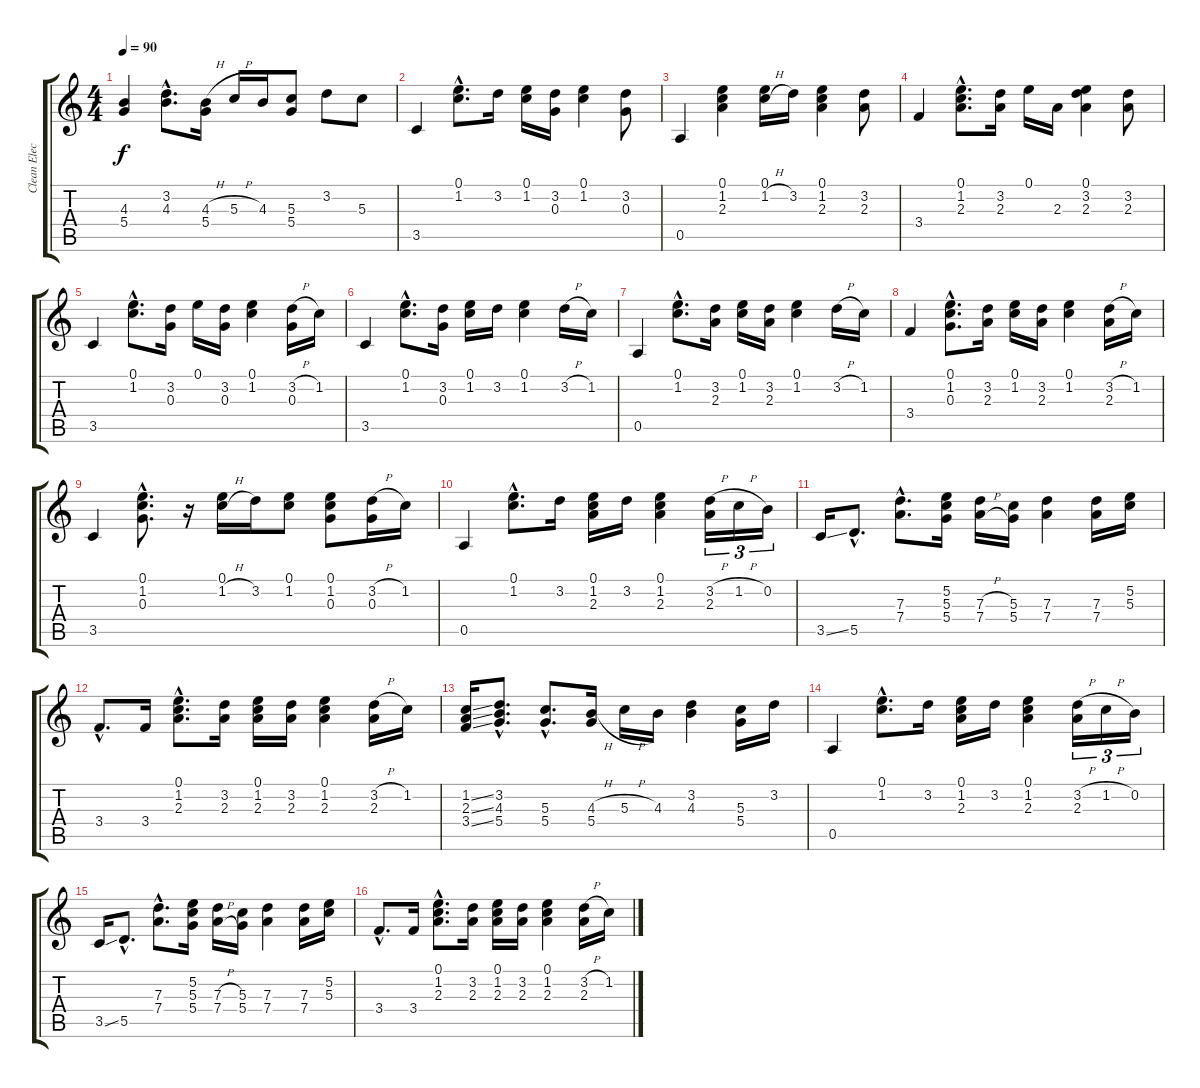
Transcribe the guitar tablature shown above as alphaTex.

\track ("Clean Electric" "Clean Elec") {instrument electricguitarclean}
\staff {score tabs}
\tuning (E4 B3 G3 D3 A2 E2) {hide}
\ts (4 4)
\tempo 90
\clef g2
\ks c
(4.3 5.4).4{dy f} (3.2{hac} 4.3{hac}).8{d} (4.3{h} 5.4).16 5.3{h}.16 4.3.16 (5.3 5.4).8 3.2.8 5.3.8 |
3.5.4 (0.1{hac} 1.2{hac}).8{d} 3.2.16 (0.1 1.2).16 (3.2 0.3).16 (0.1 1.2).4 (3.2 0.3).8 |
0.5.4 (0.1 1.2 2.3).4 (0.1 1.2{h}).16 3.2.16 (0.1 1.2 2.3).4 (3.2 2.3).8 |
3.4.4 (0.1{hac} 1.2{hac} 2.3{hac}).8{d} (3.2 2.3).16 0.1.16 2.3.16 (0.1 3.2 2.3).4 (3.2 2.3).8 |
3.5.4 (0.1{hac} 1.2{hac}).8{d} (3.2 0.3).16 0.1.16 (3.2 0.3).16 (0.1 1.2).4 (3.2{h} 0.3).16 1.2.16 |
3.5.4 (0.1{hac} 1.2{hac}).8{d} (3.2 0.3).16 (0.1 1.2).16 3.2.16 (0.1 1.2).4 3.2{h}.16 1.2.16 |
0.5.4 (0.1{hac} 1.2{hac}).8{d} (3.2 2.3).16 (0.1 1.2).16 (3.2 2.3).16 (0.1 1.2).4 3.2{h}.16 1.2.16 |
3.4.4 (0.1{hac} 1.2{hac} 0.3{hac}).8{d} (3.2 2.3).16 (0.1 1.2).16 (3.2 2.3).16 (0.1 1.2).4 (3.2{h} 2.3).16 1.2.16 |
3.5.4 (0.1{hac} 1.2{hac} 0.3{hac}).8{d} r.16 (0.1 1.2{h}).16 3.2.16 (0.1 1.2).8 (0.1 1.2 0.3).8 (3.2{h} 0.3).16 1.2.16 |
0.5.4 (0.1{hac} 1.2{hac}).8{d} 3.2.16 (0.1 1.2 2.3).16 3.2.16 (0.1 1.2 2.3).4 (3.2{h} 2.3).16{tu (3 2)} 1.2{h}.16{tu (3 2)} 0.2.16{tu (3 2)} |
3.5{ss}.16 5.5{hac}.8{d} (7.3{hac} 7.4{hac}).8{d} (5.2 5.3 5.4).16 (7.3{h} 7.4{h}).16 (5.3 5.4).16 (7.3 7.4).4 (7.3 7.4).16 (5.2 5.3).16 |
3.4{hac}.8{d} 3.4.16 (0.1{hac} 1.2{hac} 2.3{hac}).8{d} (3.2 2.3).16 (0.1 1.2 2.3).16 (3.2 2.3).16 (0.1 1.2 2.3).4 (3.2{h} 2.3).16 1.2.16 |
(1.2{ss} 2.3{ss} 3.4{ss}).16 (3.2{hac} 4.3{hac} 5.4{hac}).8{d} (5.3{hac} 5.4{hac}).8{d} (4.3{h} 5.4).16 5.3{h}.16 4.3.16 (3.2 4.3).4 (5.3 5.4).16 3.2.16 |
0.5.4 (0.1{hac} 1.2{hac}).8{d} 3.2.16 (0.1 1.2 2.3).16 3.2.16 (0.1 1.2 2.3).4 (3.2{h} 2.3).16{tu (3 2)} 1.2{h}.16{tu (3 2)} 0.2.16{tu (3 2)} |
3.5{ss}.16 5.5{hac}.8{d} (7.3{hac} 7.4{hac}).8{d} (5.2 5.3 5.4).16 (7.3{h} 7.4{h}).16 (5.3 5.4).16 (7.3 7.4).4 (7.3 7.4).16 (5.2 5.3).16 |
3.4{hac}.8{d} 3.4.16 (0.1{hac} 1.2{hac} 2.3{hac}).8{d} (3.2 2.3).16 (0.1 1.2 2.3).16 (3.2 2.3).16 (0.1 1.2 2.3).4 (3.2{h} 2.3).16 1.2.16
